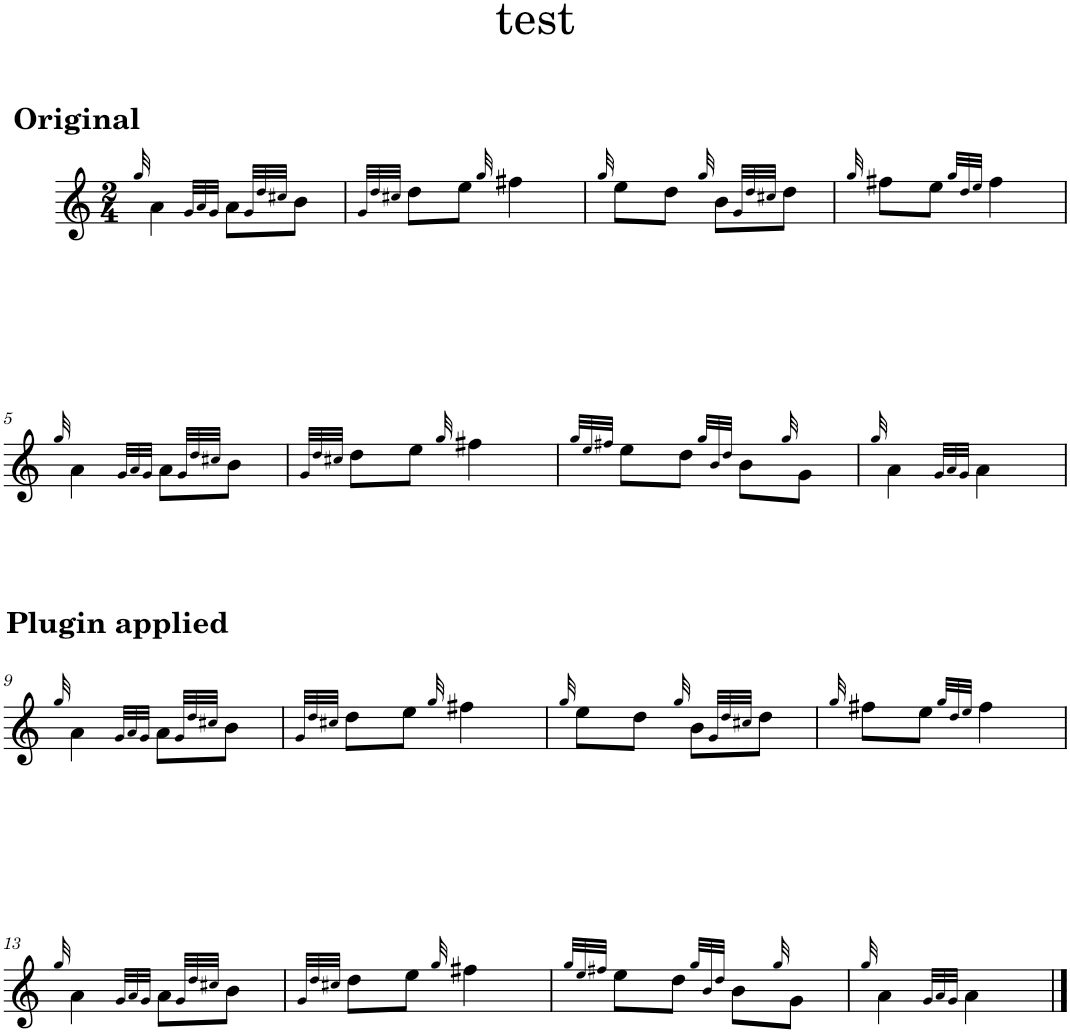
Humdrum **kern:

**kern
*part1
*staff1
*I"Bagpipes
*clefG2
*Trd1c2
*k[]
*M2/4
=1
32qgg/
!LO:TX:a:B:t=Original
4a\
32qg/LLL
32qa/
32qg/JJJ
8a\L
32qg/LLL
32qdd/
32qcc#X/JJJ
8b\J
=2
32qg/LLL
32qdd/
32qcc#X/JJJ
8dd\L
8ee\J
32qgg/
4ff#X\
=3
32qgg/
8ee\L
8dd\J
32qgg/
8b\L
32qg/LLL
32qdd/
32qcc#X/JJJ
8dd\J
=4
32qgg/
8ff#X\L
8ee\J
32qgg/LLL
32qdd/
32qee/JJJ
4ff#\
!!LO:LB:g=z
=5
32qgg/
4a\
32qg/LLL
32qa/
32qg/JJJ
8a\L
32qg/LLL
32qdd/
32qcc#X/JJJ
8b\J
=6
32qg/LLL
32qdd/
32qcc#X/JJJ
8dd\L
8ee\J
32qgg/
4ff#X\
=7
32qgg/LLL
32qee/
32qff#X/JJJ
8ee\L
8dd\J
32qgg/LLL
32qb/
32qdd/JJJ
8b\L
32qgg/
8g\J
=8
32qgg/
4a\
32qg/LLL
32qa/
32qg/JJJ
4a\
!!LO:LB:g=z
=9
32qgg/
!LO:TX:a:B:t=Plugin applied
4a\
32qg/LLL
32qa/
32qg/JJJ
8a\L
32qg/LLL
32qdd/
32qcc#X/JJJ
8b\J
=10
32qg/LLL
32qdd/
32qcc#X/JJJ
8dd\L
8ee\J
32qgg/
4ff#X\
=11
32qgg/
8ee\L
8dd\J
32qgg/
8b\L
32qg/LLL
32qdd/
32qcc#X/JJJ
8dd\J
=12
32qgg/
8ff#X\L
8ee\J
32qgg/LLL
32qdd/
32qee/JJJ
4ff#\
!!LO:LB:g=z
=13
32qgg/
4a\
32qg/LLL
32qa/
32qg/JJJ
8a\L
32qg/LLL
32qdd/
32qcc#X/JJJ
8b\J
=14
32qg/LLL
32qdd/
32qcc#X/JJJ
8dd\L
8ee\J
32qgg/
4ff#X\
=15
32qgg/LLL
32qee/
32qff#X/JJJ
8ee\L
8dd\J
32qgg/LLL
32qb/
32qdd/JJJ
8b\L
32qgg/
8g\J
=16
32qgg/
4a\
32qg/LLL
32qa/
32qg/JJJ
4a\
==
*-
